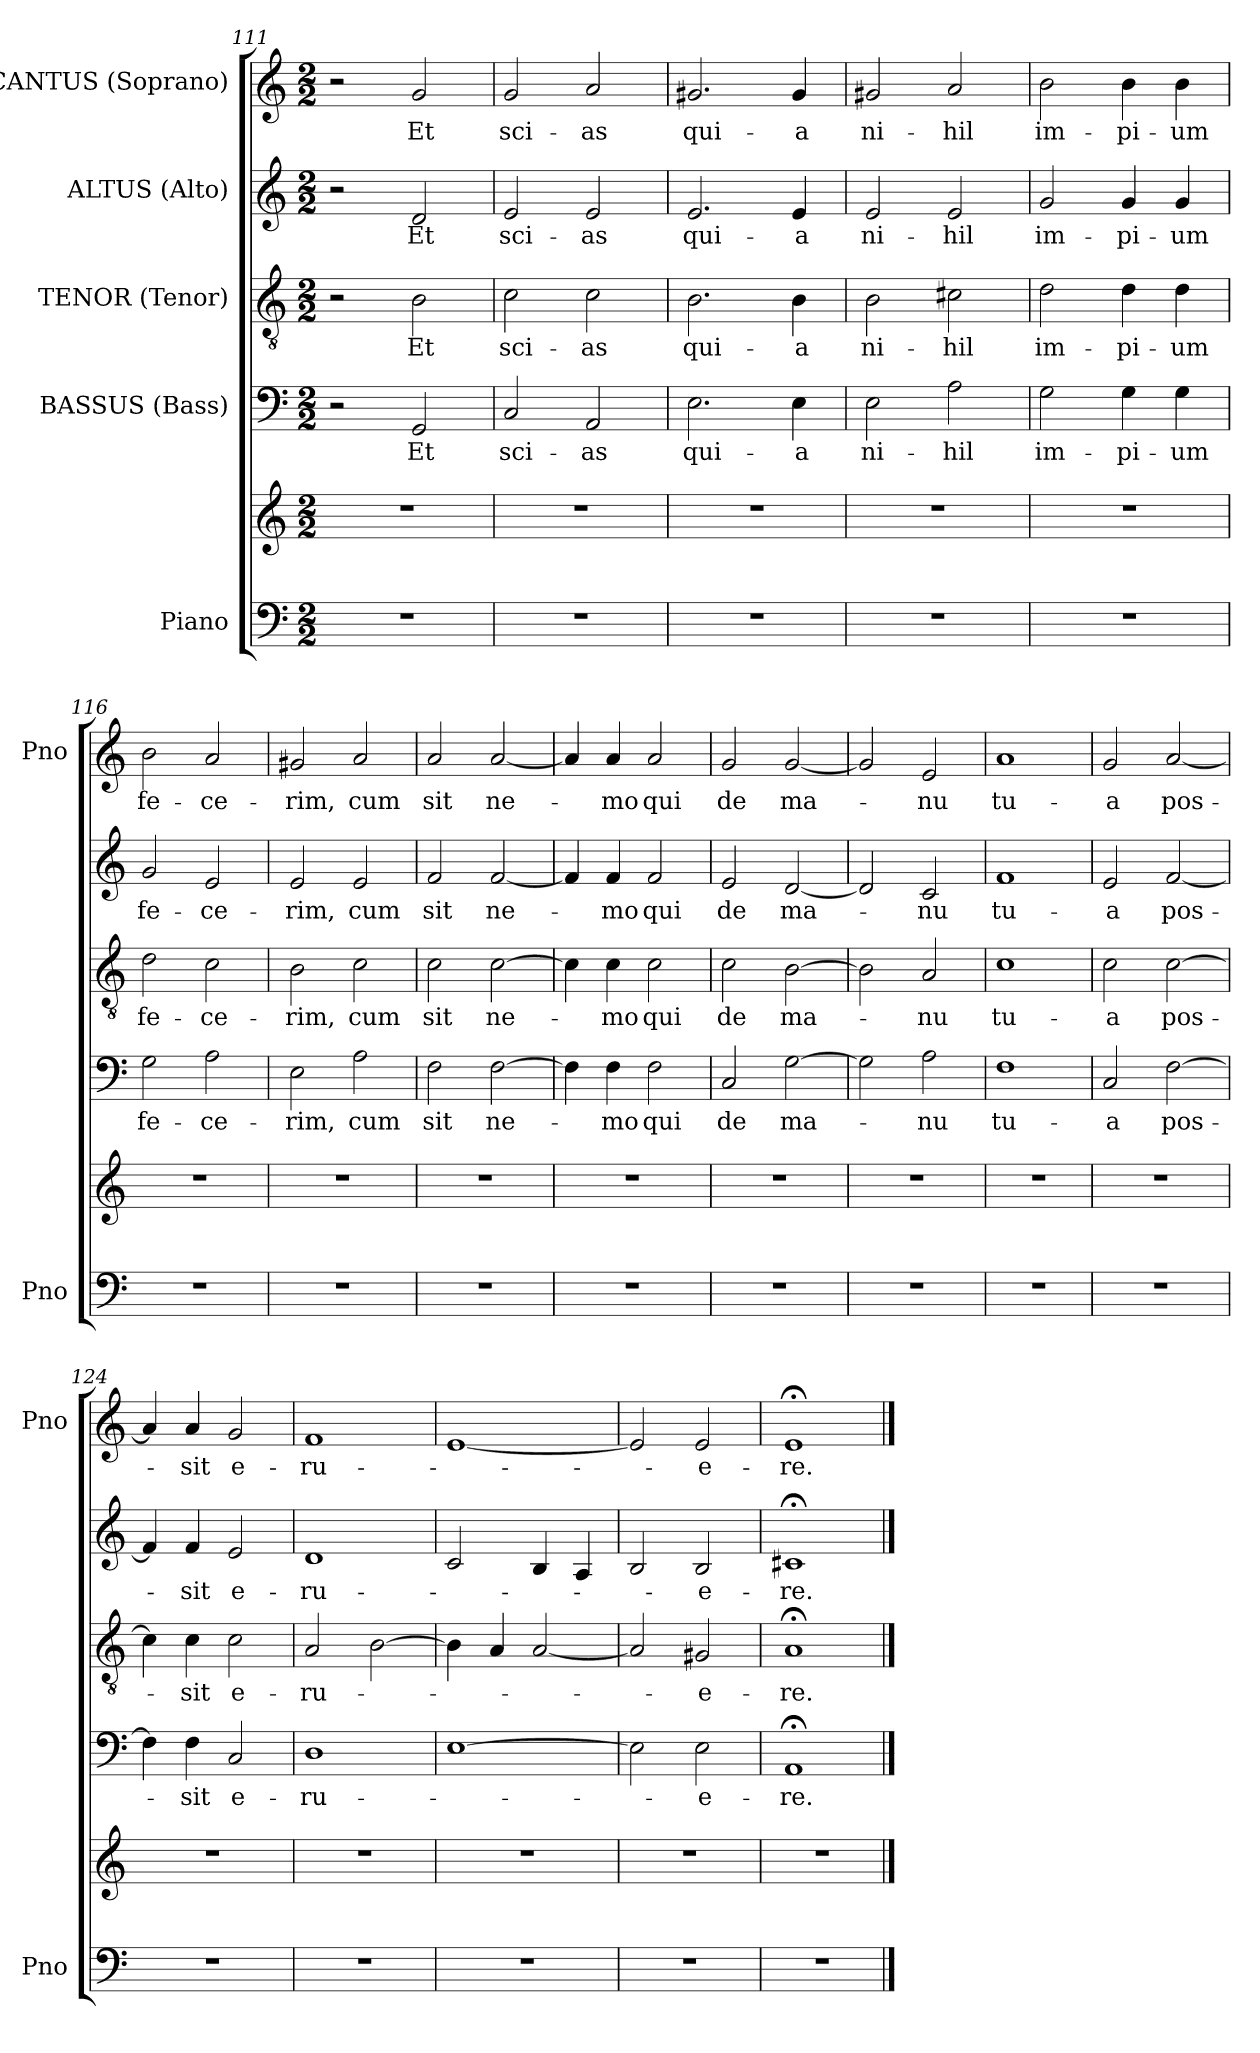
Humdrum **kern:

**kern	**kern	**kern	**text	**kern	**text	**kern	**text	**kern	**text
*part5	*part5	*part4	*part4	*part3	*part3	*part2	*part2	*part1	*part1
*staff6	*staff5	*staff4	*staff4	*staff3	*staff3	*staff2	*staff2	*staff1	*staff1
*I"Piano	*	*I"BASSUS (Bass)	*	*I"TENOR (Tenor)	*	*I"ALTUS (Alto)	*	*I"CANTUS (Soprano)	*
*I'Pno	*	*	*	*	*	*	*	*I'Pno	*
*clefF4	*clefG2	*clefF4	*	*clefGv2	*	*clefG2	*	*clefG2	*
*k[]	*k[]	*k[]	*	*k[]	*	*k[]	*	*k[]	*
*a:	*a:	*a:	*	*a:	*	*a:	*	*a:	*
*M2/2	*M2/2	*M2/2	*	*M2/2	*	*M2/2	*	*M2/2	*
=111	=111	=111	=111	=111	=111	=111	=111	=111	=111
1r	1r	2r	.	2r	.	2r	.	2r	.
.	.	2GG/	Et	2B\	Et	2d/	Et	2g/	Et
=112	=112	=112	=112	=112	=112	=112	=112	=112	=112
1r	1r	2C/	sci-	2c\	sci-	2e/	sci-	2g/	sci-
.	.	2AA/	-as	2c\	-as	2e/	-as	2a/	-as
!!LO:LB:g=z
=113	=113	=113	=113	=113	=113	=113	=113	=113	=113
1r	1r	2.E\	qui-	2.B\	qui-	2.e/	qui-	2.g#X/	qui-
.	.	4E\	-a	4B\	-a	4e/	-a	4g#/	-a
=114	=114	=114	=114	=114	=114	=114	=114	=114	=114
1r	1r	2E\	ni-	2B\	ni-	2e/	ni-	2g#X/	ni-
.	.	2A\	-hil	2c#X\	-hil	2e/	-hil	2a/	-hil
=115	=115	=115	=115	=115	=115	=115	=115	=115	=115
1r	1r	2G\	im-	2d\	im-	2g/	im-	2b\	im-
.	.	4G\	-pi-	4d\	-pi-	4g/	-pi-	4b\	-pi-
.	.	4G\	-um	4d\	-um	4g/	-um	4b\	-um
=116	=116	=116	=116	=116	=116	=116	=116	=116	=116
1r	1r	2G\	fe-	2d\	fe-	2g/	fe-	2b\	fe-
.	.	2A\	-ce-	2c\	-ce-	2e/	-ce-	2a/	-ce-
=117	=117	=117	=117	=117	=117	=117	=117	=117	=117
1r	1r	2E\	-rim,	2B\	-rim,	2e/	-rim,	2g#X/	-rim,
.	.	2A\	cum	2c\	cum	2e/	cum	2a/	cum
=118	=118	=118	=118	=118	=118	=118	=118	=118	=118
1r	1r	2F\	sit	2c\	sit	2f/	sit	2a/	sit
.	.	[2F\	ne-	[2c\	ne-	[2f/	ne-	[2a/	ne-
=119	=119	=119	=119	=119	=119	=119	=119	=119	=119
1r	1r	4F\]	.	4c\]	.	4f/]	.	4a/]	.
.	.	4F\	-mo	4c\	-mo	4f/	-mo	4a/	-mo
.	.	2F\	qui	2c\	qui	2f/	qui	2a/	qui
!!LO:LB:g=z
=120	=120	=120	=120	=120	=120	=120	=120	=120	=120
1r	1r	2C/	de	2c\	de	2e/	de	2g/	de
.	.	[2G\	ma-	[2B\	ma-	[2d/	ma-	[2g/	ma-
=121	=121	=121	=121	=121	=121	=121	=121	=121	=121
1r	1r	2G\]	.	2B\]	.	2d/]	.	2g/]	.
.	.	2A\	-nu	2A/	-nu	2c/	-nu	2e/	-nu
=122	=122	=122	=122	=122	=122	=122	=122	=122	=122
1r	1r	1F	tu-	1c	tu-	1f	tu-	1a	tu-
=123	=123	=123	=123	=123	=123	=123	=123	=123	=123
1r	1r	2C/	-a	2c\	-a	2e/	-a	2g/	-a
.	.	[2F\	pos-	[2c\	pos-	[2f/	pos-	[2a/	pos-
=124	=124	=124	=124	=124	=124	=124	=124	=124	=124
1r	1r	4F\]	.	4c\]	.	4f/]	.	4a/]	.
.	.	4F\	-sit	4c\	-sit	4f/	-sit	4a/	-sit
.	.	2C/	e-	2c\	e-	2e/	e-	2g/	e-
=125	=125	=125	=125	=125	=125	=125	=125	=125	=125
1r	1r	1D	-ru-	2A/	-ru-	1d	-ru-	1f	-ru-
.	.	.	.	[2B\	.	.	.	.	.
=126	=126	=126	=126	=126	=126	=126	=126	=126	=126
1r	1r	[1E	.	4B\]	.	2c/	.	[1e	.
.	.	.	.	4A/	.	.	.	.	.
.	.	.	.	[2A/	.	4B/	.	.	.
.	.	.	.	.	.	4A/	.	.	.
=127	=127	=127	=127	=127	=127	=127	=127	=127	=127
1r	1r	2E\]	.	2A/]	.	2B/	.	2e/]	.
.	.	2E\	-e-	2G#X/	-e-	2B/	-e-	2e/	-e-
=128	=128	=128	=128	=128	=128	=128	=128	=128	=128
1r	1r	1AA;<	-re.	1A;<	-re.	1c#X;<	-re.	1e;<	-re.
==	==	==	==	==	==	==	==	==	==
*-	*-	*-	*-	*-	*-	*-	*-	*-	*-
